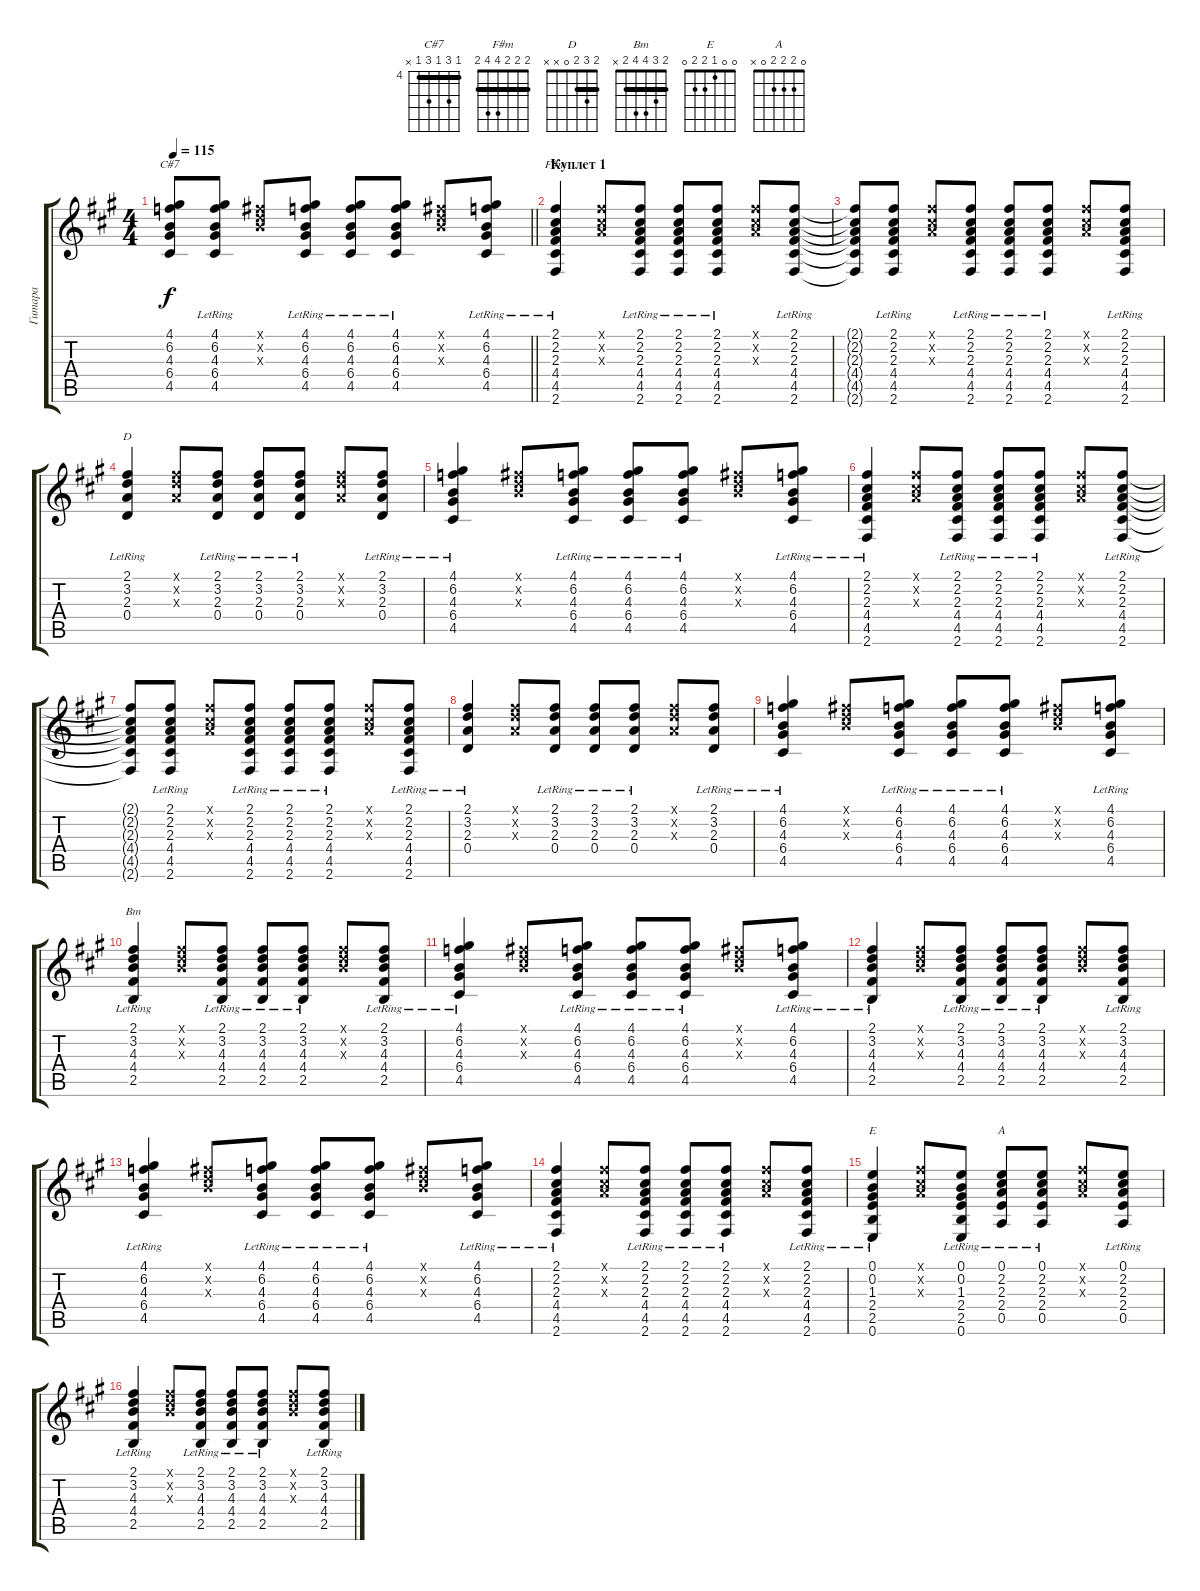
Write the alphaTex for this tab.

\track ("Гитара" "Гитара") {instrument acousticguitarsteel}
\staff {score tabs}
\tuning (E4 B3 G3 D3 A2 E2) {hide}
\chord ("C#7" 4 6 4 6 4 x) {firstfret 4 barre 4}
\chord ("F#m" 2 2 2 4 4 2) {barre 2}
\chord ("D" 2 3 2 0 x x) {barre 2}
\chord ("Bm" 2 3 4 4 2 x) {barre 2}
\chord ("E" 0 0 1 2 2 0)
\chord ("A" 0 2 2 2 0 x)
\ts (4 4)
\tempo 115
\clef g2
\barLineRight lightlight
\ks f#minor
(4.1{t} 6.2{t} 4.3{t} 6.4{t} 4.5{t}).8{ch "C#7" dy f} (4.1{lr} 6.2{lr} 4.3{lr} 6.4{lr} 4.5{lr}).8 (2.1{x} 3.2{x} 4.3{x}).8 (4.1{lr} 6.2{lr} 4.3{lr} 6.4{lr} 4.5{lr}).8 (4.1{lr} 6.2{lr} 4.3{lr} 6.4{lr} 4.5{lr}).8 (4.1{lr} 6.2{lr} 4.3{lr} 6.4{lr} 4.5{lr}).8 (2.1{x} 3.2{x} 4.3{x}).8 (4.1{lr} 6.2{lr} 4.3{lr} 6.4{lr} 4.5{lr}).8 |
\section ("" "Куплет 1")
(2.1{lr} 2.2{lr} 2.3{lr} 4.4{lr} 4.5{lr} 2.6{lr}).4{ch "F#m"} (2.1{x} 2.2{x} 2.3{x}).8 (2.1{lr} 2.2{lr} 2.3{lr} 4.4{lr} 4.5{lr} 2.6{lr}).8 (2.1{lr} 2.2{lr} 2.3{lr} 4.4{lr} 4.5{lr} 2.6{lr}).8 (2.1{lr} 2.2{lr} 2.3{lr} 4.4{lr} 4.5{lr} 2.6{lr}).8 (2.1{x} 2.2{x} 2.3{x}).8 (2.1{lr} 2.2{lr} 2.3{lr} 4.4{lr} 4.5{lr} 2.6{lr}).8 |
(2.1{t} 2.2{t} 2.3{t} 4.4{t} 4.5{t} 2.6{t}).8 (2.1{lr} 2.2{lr} 2.3{lr} 4.4{lr} 4.5{lr} 2.6{lr}).8 (2.1{x} 2.2{x} 2.3{x}).8 (2.1{lr} 2.2{lr} 2.3{lr} 4.4{lr} 4.5{lr} 2.6{lr}).8 (2.1{lr} 2.2{lr} 2.3{lr} 4.4{lr} 4.5{lr} 2.6{lr}).8 (2.1{lr} 2.2{lr} 2.3{lr} 4.4{lr} 4.5{lr} 2.6{lr}).8 (2.1{x} 2.2{x} 2.3{x}).8 (2.1{lr} 2.2{lr} 2.3{lr} 4.4{lr} 4.5{lr} 2.6{lr}).8 |
(2.1{lr} 3.2{lr} 2.3{lr} 0.4{lr}).4{ch "D"} (2.1{x} 3.2{x} 2.3{x}).8 (2.1{lr} 3.2{lr} 2.3{lr} 0.4{lr}).8 (2.1{lr} 3.2{lr} 2.3{lr} 0.4{lr}).8 (2.1{lr} 3.2{lr} 2.3{lr} 0.4{lr}).8 (2.1{x} 3.2{x} 2.3{x}).8 (2.1{lr} 3.2{lr} 2.3{lr} 0.4{lr}).8 |
(4.1{lr} 6.2{lr} 4.3{lr} 6.4{lr} 4.5{lr}).4 (2.1{x} 3.2{x} 4.3{x}).8 (4.1{lr} 6.2{lr} 4.3{lr} 6.4{lr} 4.5{lr}).8 (4.1{lr} 6.2{lr} 4.3{lr} 6.4{lr} 4.5{lr}).8 (4.1{lr} 6.2{lr} 4.3{lr} 6.4{lr} 4.5{lr}).8 (2.1{x} 3.2{x} 4.3{x}).8 (4.1{lr} 6.2{lr} 4.3{lr} 6.4{lr} 4.5{lr}).8 |
(2.1{lr} 2.2{lr} 2.3{lr} 4.4{lr} 4.5{lr} 2.6{lr}).4 (2.1{x} 2.2{x} 2.3{x}).8 (2.1{lr} 2.2{lr} 2.3{lr} 4.4{lr} 4.5{lr} 2.6{lr}).8 (2.1{lr} 2.2{lr} 2.3{lr} 4.4{lr} 4.5{lr} 2.6{lr}).8 (2.1{lr} 2.2{lr} 2.3{lr} 4.4{lr} 4.5{lr} 2.6{lr}).8 (2.1{x} 2.2{x} 2.3{x}).8 (2.1{lr} 2.2{lr} 2.3{lr} 4.4{lr} 4.5{lr} 2.6{lr}).8 |
(2.1{t} 2.2{t} 2.3{t} 4.4{t} 4.5{t} 2.6{t}).8 (2.1{lr} 2.2{lr} 2.3{lr} 4.4{lr} 4.5{lr} 2.6{lr}).8 (2.1{x} 2.2{x} 2.3{x}).8 (2.1{lr} 2.2{lr} 2.3{lr} 4.4{lr} 4.5{lr} 2.6{lr}).8 (2.1{lr} 2.2{lr} 2.3{lr} 4.4{lr} 4.5{lr} 2.6{lr}).8 (2.1{lr} 2.2{lr} 2.3{lr} 4.4{lr} 4.5{lr} 2.6{lr}).8 (2.1{x} 2.2{x} 2.3{x}).8 (2.1{lr} 2.2{lr} 2.3{lr} 4.4{lr} 4.5{lr} 2.6{lr}).8 |
(2.1{lr} 3.2{lr} 2.3{lr} 0.4{lr}).4 (2.1{x} 3.2{x} 2.3{x}).8 (2.1{lr} 3.2{lr} 2.3{lr} 0.4{lr}).8 (2.1{lr} 3.2{lr} 2.3{lr} 0.4{lr}).8 (2.1{lr} 3.2{lr} 2.3{lr} 0.4{lr}).8 (2.1{x} 3.2{x} 2.3{x}).8 (2.1{lr} 3.2{lr} 2.3{lr} 0.4{lr}).8 |
(4.1{lr} 6.2{lr} 4.3{lr} 6.4{lr} 4.5{lr}).4 (2.1{x} 3.2{x} 4.3{x}).8 (4.1{lr} 6.2{lr} 4.3{lr} 6.4{lr} 4.5{lr}).8 (4.1{lr} 6.2{lr} 4.3{lr} 6.4{lr} 4.5{lr}).8 (4.1{lr} 6.2{lr} 4.3{lr} 6.4{lr} 4.5{lr}).8 (2.1{x} 3.2{x} 4.3{x}).8 (4.1{lr} 6.2{lr} 4.3{lr} 6.4{lr} 4.5{lr}).8 |
(2.1{lr} 3.2{lr} 4.3{lr} 4.4{lr} 2.5{lr}).4{ch "Bm"} (2.1{x} 3.2{x} 4.3{x}).8 (2.1{lr} 3.2{lr} 4.3{lr} 4.4{lr} 2.5{lr}).8 (2.1{lr} 3.2{lr} 4.3{lr} 4.4{lr} 2.5{lr}).8 (2.1{lr} 3.2{lr} 4.3{lr} 4.4{lr} 2.5{lr}).8 (2.1{x} 3.2{x} 4.3{x}).8 (2.1{lr} 3.2{lr} 4.3{lr} 4.4{lr} 2.5{lr}).8 |
(4.1{lr} 6.2{lr} 4.3{lr} 6.4{lr} 4.5{lr}).4 (2.1{x} 3.2{x} 4.3{x}).8 (4.1{lr} 6.2{lr} 4.3{lr} 6.4{lr} 4.5{lr}).8 (4.1{lr} 6.2{lr} 4.3{lr} 6.4{lr} 4.5{lr}).8 (4.1{lr} 6.2{lr} 4.3{lr} 6.4{lr} 4.5{lr}).8 (2.1{x} 3.2{x} 4.3{x}).8 (4.1{lr} 6.2{lr} 4.3{lr} 6.4{lr} 4.5{lr}).8 |
(2.1{lr} 3.2{lr} 4.3{lr} 4.4{lr} 2.5{lr}).4 (2.1{x} 3.2{x} 4.3{x}).8 (2.1{lr} 3.2{lr} 4.3{lr} 4.4{lr} 2.5{lr}).8 (2.1{lr} 3.2{lr} 4.3{lr} 4.4{lr} 2.5{lr}).8 (2.1{lr} 3.2{lr} 4.3{lr} 4.4{lr} 2.5{lr}).8 (2.1{x} 3.2{x} 4.3{x}).8 (2.1{lr} 3.2{lr} 4.3{lr} 4.4{lr} 2.5{lr}).8 |
(4.1{lr} 6.2{lr} 4.3{lr} 6.4{lr} 4.5{lr}).4 (2.1{x} 3.2{x} 4.3{x}).8 (4.1{lr} 6.2{lr} 4.3{lr} 6.4{lr} 4.5{lr}).8 (4.1{lr} 6.2{lr} 4.3{lr} 6.4{lr} 4.5{lr}).8 (4.1{lr} 6.2{lr} 4.3{lr} 6.4{lr} 4.5{lr}).8 (2.1{x} 3.2{x} 4.3{x}).8 (4.1{lr} 6.2{lr} 4.3{lr} 6.4{lr} 4.5{lr}).8 |
(2.1{lr} 2.2{lr} 2.3{lr} 4.4{lr} 4.5{lr} 2.6{lr}).4 (2.1{x} 2.2{x} 2.3{x}).8 (2.1{lr} 2.2{lr} 2.3{lr} 4.4{lr} 4.5{lr} 2.6{lr}).8 (2.1{lr} 2.2{lr} 2.3{lr} 4.4{lr} 4.5{lr} 2.6{lr}).8 (2.1{lr} 2.2{lr} 2.3{lr} 4.4{lr} 4.5{lr} 2.6{lr}).8 (2.1{x} 2.2{x} 2.3{x}).8 (2.1{lr} 2.2{lr} 2.3{lr} 4.4{lr} 4.5{lr} 2.6{lr}).8 |
(0.1{lr} 0.2{lr} 1.3{lr} 2.4{lr} 2.5{lr} 0.6{lr}).4{ch "E"} (2.1{x} 2.2{x} 2.3{x}).8 (0.1{lr} 0.2{lr} 1.3{lr} 2.4{lr} 2.5{lr} 0.6{lr}).8 (0.1{lr} 2.2{lr} 2.3{lr} 2.4{lr} 0.5{lr}).8{ch "A"} (0.1{lr} 2.2{lr} 2.3{lr} 2.4{lr} 0.5{lr}).8 (2.1{x} 2.2{x} 2.3{x}).8 (0.1{lr} 2.2{lr} 2.3{lr} 2.4{lr} 0.5{lr}).8 |
(2.1{lr} 3.2{lr} 4.3{lr} 4.4{lr} 2.5{lr}).4 (2.1{x} 3.2{x} 4.3{x}).8 (2.1{lr} 3.2{lr} 4.3{lr} 4.4{lr} 2.5{lr}).8 (2.1{lr} 3.2{lr} 4.3{lr} 4.4{lr} 2.5{lr}).8 (2.1{lr} 3.2{lr} 4.3{lr} 4.4{lr} 2.5{lr}).8 (2.1{x} 3.2{x} 4.3{x}).8 (2.1{lr} 3.2{lr} 4.3{lr} 4.4{lr} 2.5{lr}).8
